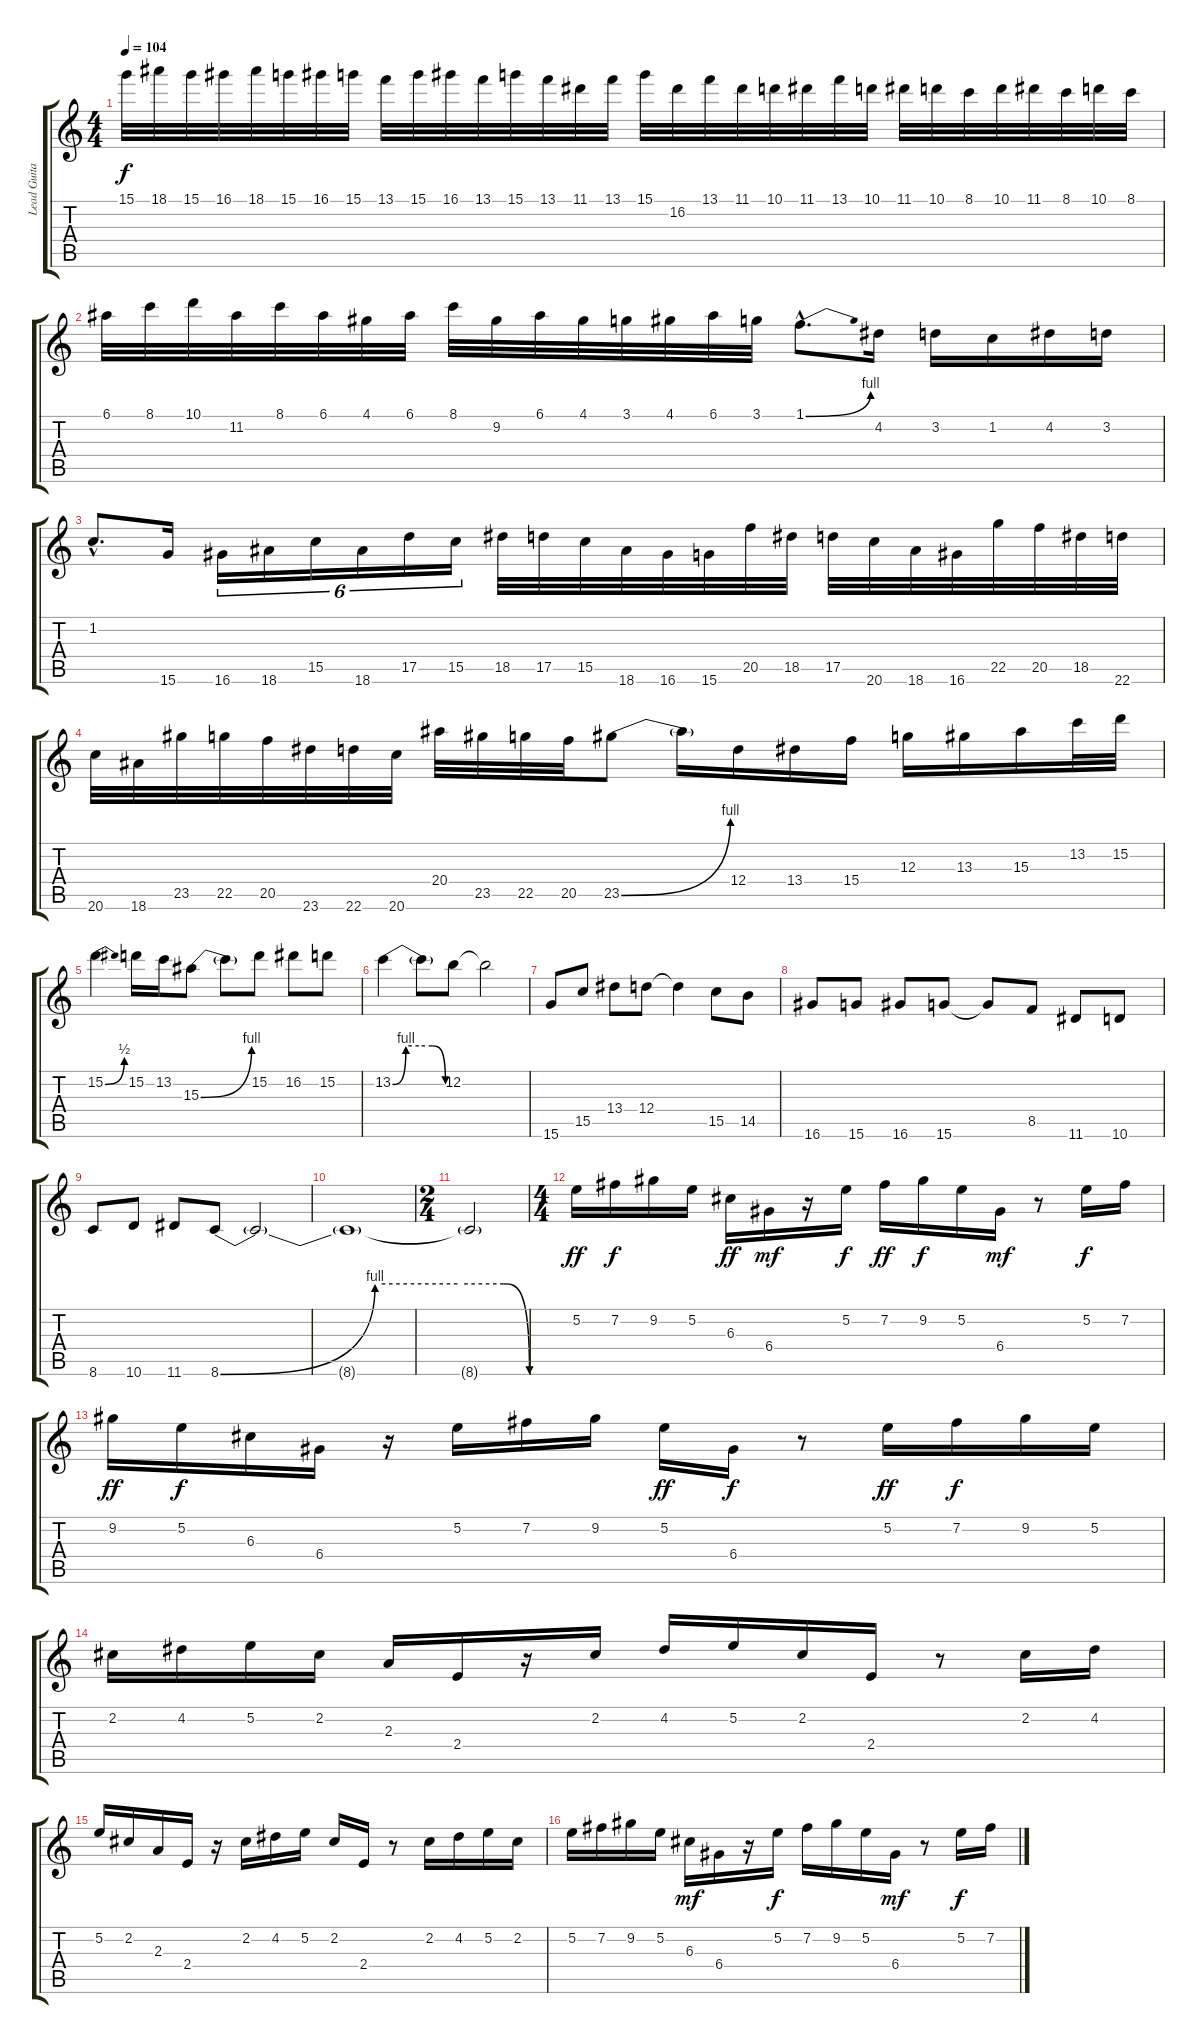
\track ("Lead Guitar (P.Rondat)" "Lead Guita") {instrument overdrivenguitar}
\staff {score tabs}
\tuning (E4 B3 G3 D3 A2 E2) {hide}
\ts (4 4)
\tempo 104
\clef g2
\ks c
15.1.32{dy f} 18.1.32 15.1.32 16.1.32 18.1.32 15.1.32 16.1.32 15.1.32 13.1.32 15.1.32 16.1.32 13.1.32 15.1.32 13.1.32 11.1.32 13.1.32 15.1.32 16.2.32 13.1.32 11.1.32 10.1.32 11.1.32 13.1.32 10.1.32 11.1.32 10.1.32 8.1.32 10.1.32 11.1.32 8.1.32 10.1.32 8.1.32 |
6.1.32 8.1.32 10.1.32 11.2.32 8.1.32 6.1.32 4.1.32 6.1.32 8.1.32 9.2.32 6.1.32 4.1.32 3.1.32 4.1.32 6.1.32 3.1.32 1.1{be (bend 0 0 60 4) hac}.8{d} 4.2.16 3.2.16 1.2.16 4.2.16 3.2.16 |
1.2{hac}.8{d} 15.6.16 16.6.16{tu (6 4)} 18.6.16{tu (6 4)} 15.5.16{tu (6 4)} 18.6.16{tu (6 4)} 17.5.16{tu (6 4)} 15.5.16{tu (6 4)} 18.5.32 17.5.32 15.5.32 18.6.32 16.6.32 15.6.32 20.5.32 18.5.32 17.5.32 20.6.32 18.6.32 16.6.32 22.5.32 20.5.32 18.5.32 22.6.32 |
20.6.32 18.6.32 23.5.32 22.5.32 20.5.32 23.6.32 22.6.32 20.6.32 20.4.32 23.5.32 22.5.32 20.5.32 23.5{be (bend 0 0 60 4)}.8 23.5{t}.16 12.4.16 13.4.16 15.4.16 12.3.16 13.3.16 15.3.16 13.2.32 15.2.32 |
15.2{be (bend 0 0 60 2)}.4 15.2.16 13.2.16 15.3{be (bend 0 0 60 4)}.8 15.3{t}.8 15.2.8 16.2.8 15.2.8 |
13.2{be (custom 0 0 15 4 30 4 45 4 60 0)}.4 13.2{t}.8 12.2.8 12.2{t}.2 |
15.6.8 15.5.8 13.4.8 12.4.8 12.4{t}.4 15.5.8 14.5.8 |
16.6.8 15.6.8 16.6.8 15.6.8 15.6{t}.8 8.5.8 11.6.8 10.6.8 |
8.6.8 10.6.8 11.6.8 8.6{be (custom 0 0 30 4 46 4 55 4 60 0)}.8 8.6{t}.2 |
8.6{t}.1 |
\ts (2 4)
8.6{t}.2 |
\ts (4 4)
5.2.16{dy ff} 7.2.16{dy f} 9.2.16 5.2.16 6.3.16{dy ff} 6.4.16{dy mf} r.16 5.2.16{dy f} 7.2.16{dy ff} 9.2.16{dy f} 5.2.16 6.4.16{dy mf} r.8 5.2.16{dy f} 7.2.16 |
9.2.16{dy ff} 5.2.16{dy f} 6.3.16 6.4.16 r.16 5.2.16 7.2.16 9.2.16 5.2.16{dy ff} 6.4.16{dy f} r.8 5.2.16{dy ff} 7.2.16{dy f} 9.2.16 5.2.16 |
2.2.16 4.2.16 5.2.16 2.2.16 2.3.16 2.4.16 r.16 2.2.16 4.2.16 5.2.16 2.2.16 2.4.16 r.8 2.2.16 4.2.16 |
5.2.16 2.2.16 2.3.16 2.4.16 r.16 2.2.16 4.2.16 5.2.16 2.2.16 2.4.16 r.8 2.2.16 4.2.16 5.2.16 2.2.16 |
5.2.16 7.2.16 9.2.16 5.2.16 6.3.16{dy mf} 6.4.16 r.16 5.2.16{dy f} 7.2.16 9.2.16 5.2.16 6.4.16{dy mf} r.8 5.2.16{dy f} 7.2.16
